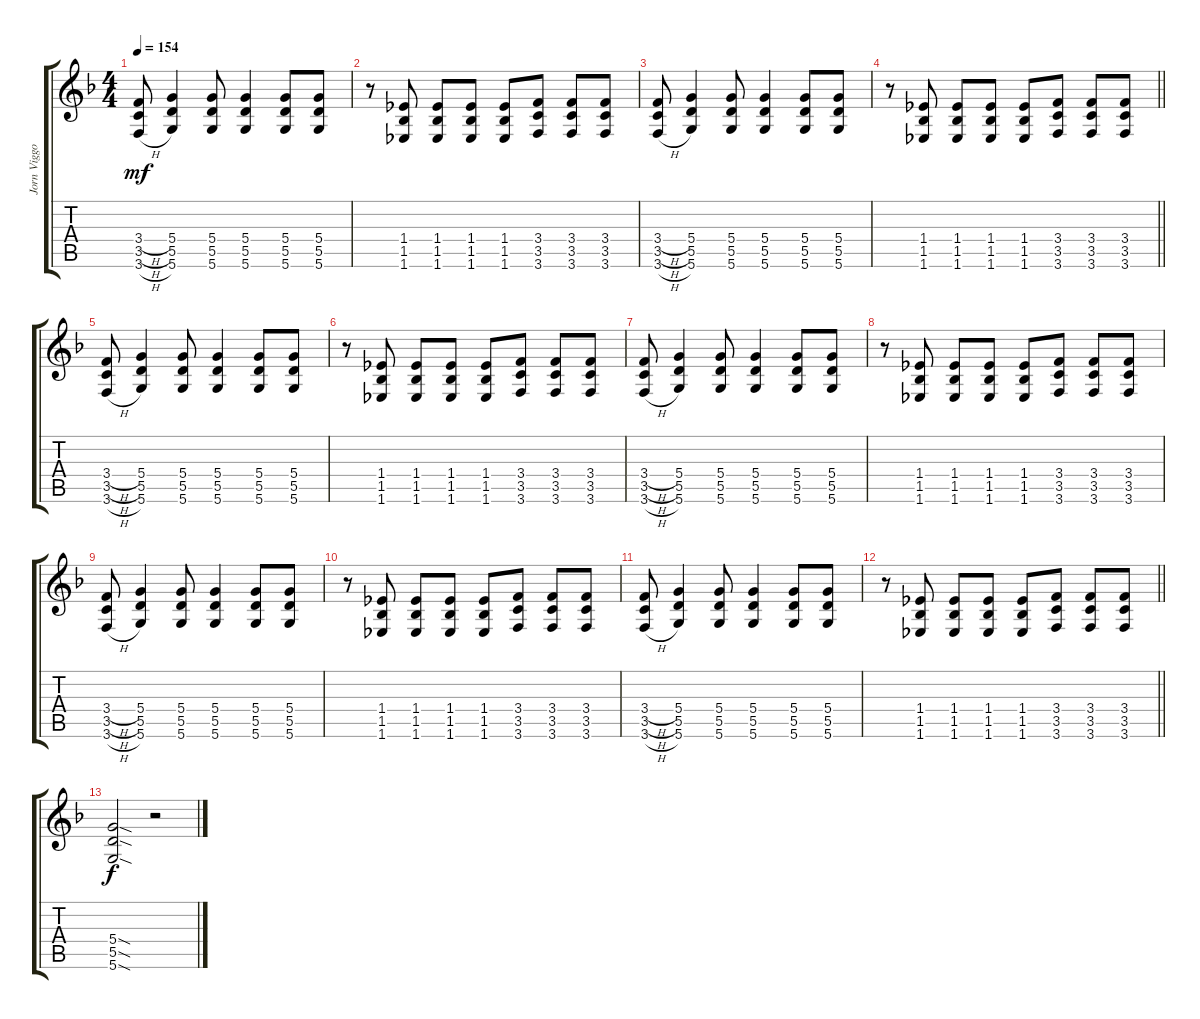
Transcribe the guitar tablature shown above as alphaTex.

\track ("Jorn Viggo Lofstad" "Jorn Viggo") {instrument distortionguitar}
\staff {score tabs}
\tuning (E4 B3 G3 D3 A2 D2) {hide}
\ts (4 4)
\tempo 154
\clef g2
\ks f
(3.4{h} 3.5{h} 3.6{h}).8{dy mf} (5.4 5.5 5.6).4 (5.4 5.5 5.6).8 (5.4 5.5 5.6).4 (5.4 5.5 5.6).8 (5.4 5.5 5.6).8 |
r.8 (1.4 1.5 1.6).8 (1.4 1.5 1.6).8 (1.4 1.5 1.6).8 (1.4 1.5 1.6).8 (3.4 3.5 3.6).8 (3.4 3.5 3.6).8 (3.4 3.5 3.6).8 |
(3.4{h} 3.5{h} 3.6{h}).8 (5.4 5.5 5.6).4 (5.4 5.5 5.6).8 (5.4 5.5 5.6).4 (5.4 5.5 5.6).8 (5.4 5.5 5.6).8 |
\barLineRight lightlight
r.8 (1.4 1.5 1.6).8 (1.4 1.5 1.6).8 (1.4 1.5 1.6).8 (1.4 1.5 1.6).8 (3.4 3.5 3.6).8 (3.4 3.5 3.6).8 (3.4 3.5 3.6).8 |
(3.4{h} 3.5{h} 3.6{h}).8 (5.4 5.5 5.6).4 (5.4 5.5 5.6).8 (5.4 5.5 5.6).4 (5.4 5.5 5.6).8 (5.4 5.5 5.6).8 |
r.8 (1.4 1.5 1.6).8 (1.4 1.5 1.6).8 (1.4 1.5 1.6).8 (1.4 1.5 1.6).8 (3.4 3.5 3.6).8 (3.4 3.5 3.6).8 (3.4 3.5 3.6).8 |
(3.4{h} 3.5{h} 3.6{h}).8 (5.4 5.5 5.6).4 (5.4 5.5 5.6).8 (5.4 5.5 5.6).4 (5.4 5.5 5.6).8 (5.4 5.5 5.6).8 |
r.8 (1.4 1.5 1.6).8 (1.4 1.5 1.6).8 (1.4 1.5 1.6).8 (1.4 1.5 1.6).8 (3.4 3.5 3.6).8 (3.4 3.5 3.6).8 (3.4 3.5 3.6).8 |
(3.4{h} 3.5{h} 3.6{h}).8 (5.4 5.5 5.6).4 (5.4 5.5 5.6).8 (5.4 5.5 5.6).4 (5.4 5.5 5.6).8 (5.4 5.5 5.6).8 |
r.8 (1.4 1.5 1.6).8 (1.4 1.5 1.6).8 (1.4 1.5 1.6).8 (1.4 1.5 1.6).8 (3.4 3.5 3.6).8 (3.4 3.5 3.6).8 (3.4 3.5 3.6).8 |
(3.4{h} 3.5{h} 3.6{h}).8 (5.4 5.5 5.6).4 (5.4 5.5 5.6).8 (5.4 5.5 5.6).4 (5.4 5.5 5.6).8 (5.4 5.5 5.6).8 |
\barLineRight lightlight
r.8 (1.4 1.5 1.6).8 (1.4 1.5 1.6).8 (1.4 1.5 1.6).8 (1.4 1.5 1.6).8 (3.4 3.5 3.6).8 (3.4 3.5 3.6).8 (3.4 3.5 3.6).8 |
(5.4{sod} 5.5{sod} 5.6{sod}).2{dy f} r.2
